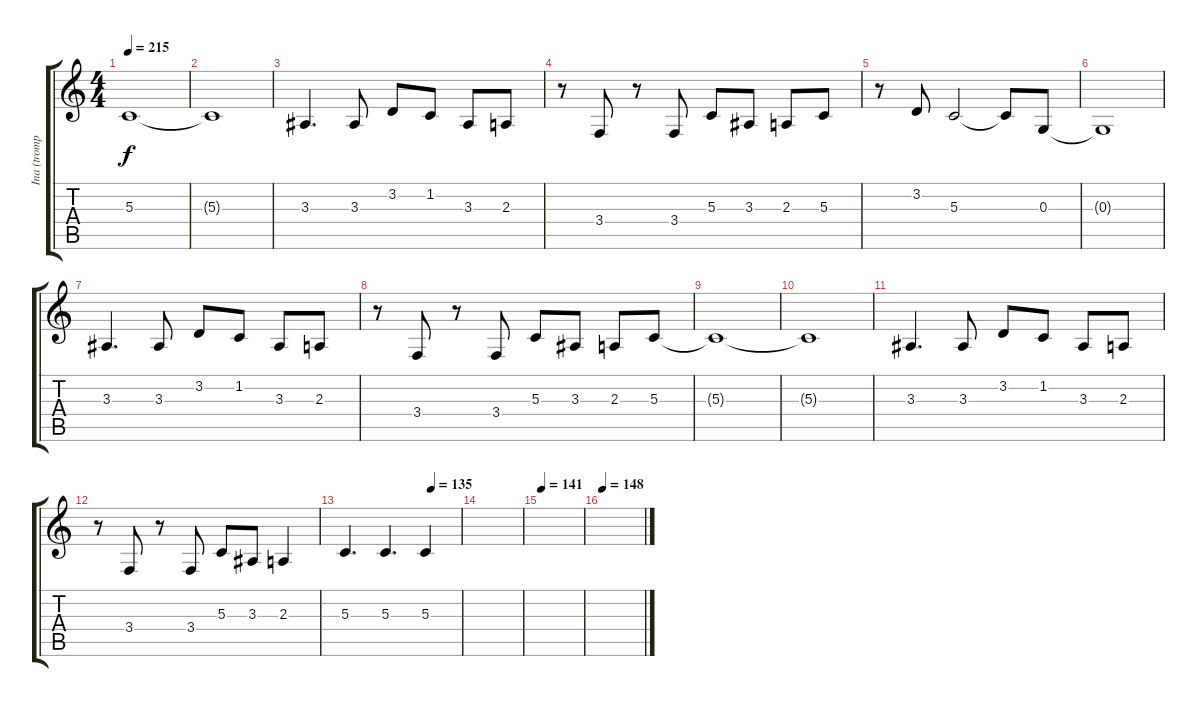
\track ("Ina (trompeta)" "Ina (tromp") {instrument trumpet}
\staff {score tabs}
\tuning (E4 B3 G3 D3 A2 E2) {hide}
\ts (4 4)
\tempo 215
\clef g2
\ks c
5.3{t}.1{dy f} |
5.3{t}.1 |
3.3.4{d} 3.3.8 3.2.8 1.2.8 3.3.8 2.3.8 |
r.8 3.4.8 r.8 3.4.8 5.3.8 3.3.8 2.3.8 5.3.8 |
r.8 3.2.8 5.3.2 5.3{t}.8 0.3.8 |
0.3{t}.1 |
3.3.4{d} 3.3.8 3.2.8 1.2.8 3.3.8 2.3.8 |
r.8 3.4.8 r.8 3.4.8 5.3.8 3.3.8 2.3.8 5.3.8 |
5.3{t}.1 |
5.3{t}.1 |
3.3.4{d} 3.3.8 3.2.8 1.2.8 3.3.8 2.3.8 |
r.8 3.4.8 r.8 3.4.8 5.3.8 3.3.8 2.3.4 |
\tempo (135 0.75)
5.3.4{d} 5.3.4{d} 5.3.4 |
|
\tempo 141
|
\tempo 148
